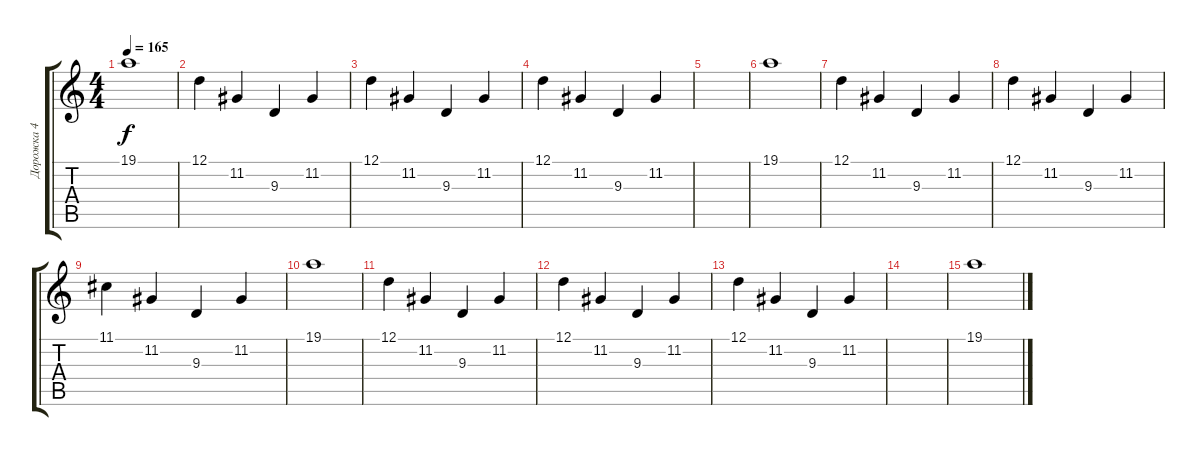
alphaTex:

\track ("Дорожка 4" "Дорожка 4") {instrument musicbox}
\staff {score tabs}
\tuning (D4 A3 F3 C3 G2 D2) {hide}
\ts (4 4)
\tempo 165
\clef g2
\ks c
19.1.1{dy f} |
12.1.4 11.2.4 9.3.4 11.2.4 |
12.1.4 11.2.4 9.3.4 11.2.4 |
12.1.4 11.2.4 9.3.4 11.2.4 |
|
19.1.1 |
12.1.4 11.2.4 9.3.4 11.2.4 |
12.1.4 11.2.4 9.3.4 11.2.4 |
11.1.4 11.2.4 9.3.4 11.2.4 |
19.1.1 |
12.1.4 11.2.4 9.3.4 11.2.4 |
12.1.4 11.2.4 9.3.4 11.2.4 |
12.1.4 11.2.4 9.3.4 11.2.4 |
|
19.1.1
